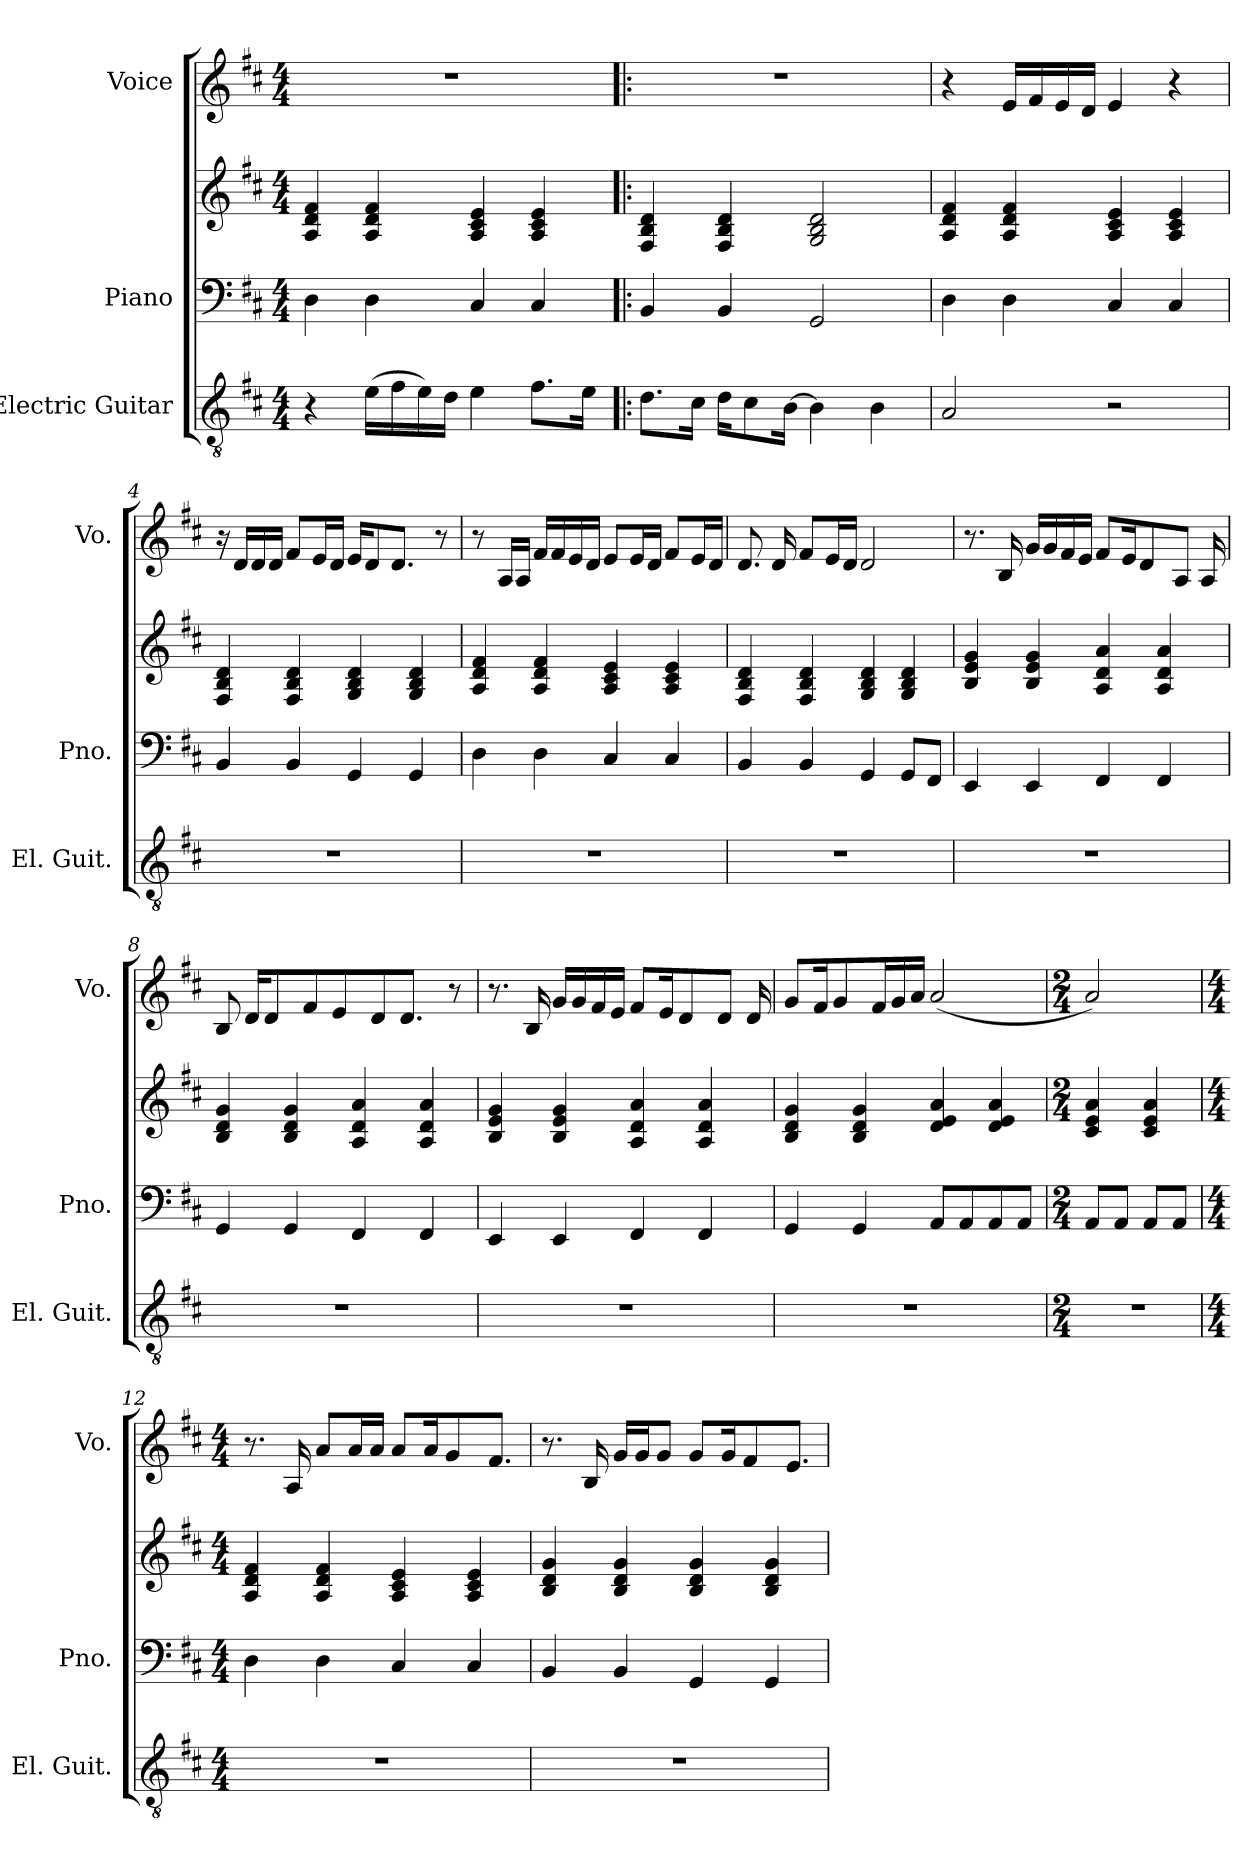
**kern	**kern	**kern	**kern
*part3	*part2	*part2	*part1
*staff4	*staff3	*staff2	*staff1
*I"Electric Guitar	*I"Piano	*	*I"Voice
*I'El. Guit.	*I'Pno.	*	*I'Vo.
*clefGv2	*clefF4	*clefG2	*clefG2
*k[f#c#]	*k[f#c#]	*k[f#c#]	*k[f#c#]
*M4/4	*M4/4	*M4/4	*M4/4
=1	=1	=1	=1
4r	4D\	4A/ 4d/ 4f#/	1r
(>16e\LL	4D\	4A/ 4d/ 4f#/	.
16f#\	.	.	.
16e\)	.	.	.
16d\JJ	.	.	.
4e\	4C#/	4A/ 4c#/ 4e/	.
8.f#\L	4C#/	4A/ 4c#/ 4e/	.
16e\Jk	.	.	.
=2!|:	=2!|:	=2!|:	=2!|:
8.d\L	4BB/	4F#/ 4B/ 4d/	1r
16c#\Jk	.	.	.
16d\KL	4BB/	4F#/ 4B/ 4d/	.
8c#\	.	.	.
[16B\Jk	.	.	.
4B\]	2GG/	2G/ 2B/ 2d/	.
4B\	.	.	.
=3	=3	=3	=3
2A/	4D\	4A/ 4d/ 4f#/	4r
.	4D\	4A/ 4d/ 4f#/	16e/LL
.	.	.	16f#/
.	.	.	16e/
.	.	.	16d/JJ
2r	4C#/	4A/ 4c#/ 4e/	4e/
.	4C#/	4A/ 4c#/ 4e/	4r
=4	=4	=4	=4
1r	4BB/	4F#/ 4B/ 4d/	16r
.	.	.	16d/LL
.	.	.	16d/
.	.	.	16d/JJ
.	4BB/	4F#/ 4B/ 4d/	8f#/L
.	.	.	16e/L
.	.	.	16d/JJ
.	4GG/	4G/ 4B/ 4d/	16e/KL
.	.	.	8d/
.	.	.	8.d/J
.	4GG/	4G/ 4B/ 4d/	.
.	.	.	8r
!!LO:LB:g=z
=5	=5	=5	=5
1r	4D\	4A/ 4d/ 4f#/	8r
.	.	.	16A/LL
.	.	.	16A/JJ
.	4D\	4A/ 4d/ 4f#/	16f#/LL
.	.	.	16f#/
.	.	.	16e/
.	.	.	16d/JJ
.	4C#/	4A/ 4c#/ 4e/	8e/L
.	.	.	16e/L
.	.	.	16d/JJ
.	4C#/	4A/ 4c#/ 4e/	8f#/L
.	.	.	16e/L
.	.	.	16d/JJ
=6	=6	=6	=6
1r	4BB/	4F#/ 4B/ 4d/	8.d/
.	.	.	16d/
.	4BB/	4F#/ 4B/ 4d/	8f#/L
.	.	.	16e/L
.	.	.	16d/JJ
.	4GG/	4G/ 4B/ 4d/	2d/
.	8GG/L	4G/ 4B/ 4d/	.
.	8FF#/J	.	.
=7	=7	=7	=7
1r	4EE/	4B/ 4e/ 4g/	8.r
.	.	.	16B/
.	4EE/	4B/ 4e/ 4g/	16g/LL
.	.	.	16g/
.	.	.	16f#/
.	.	.	16e/JJ
.	4FF#/	4A/ 4d/ 4a/	8f#/L
.	.	.	16e/K
.	.	.	8d/
.	4FF#/	4A/ 4d/ 4a/	.
.	.	.	8A/J
.	.	.	16A/
!!LO:LB:g=z
=8	=8	=8	=8
1r	4GG/	4B/ 4d/ 4g/	8B/
.	.	.	16d/KL
.	.	.	8d/
.	4GG/	4B/ 4d/ 4g/	.
.	.	.	8f#/
.	.	.	8e/
.	4FF#/	4A/ 4d/ 4a/	.
.	.	.	8d/
.	.	.	8.d/J
.	4FF#/	4A/ 4d/ 4a/	.
.	.	.	8r
=9	=9	=9	=9
1r	4EE/	4B/ 4e/ 4g/	8.r
.	.	.	16B/
.	4EE/	4B/ 4e/ 4g/	16g/LL
.	.	.	16g/
.	.	.	16f#/
.	.	.	16e/JJ
.	4FF#/	4A/ 4d/ 4a/	8f#/L
.	.	.	16e/K
.	.	.	8d/
.	4FF#/	4A/ 4d/ 4a/	.
.	.	.	8d/J
.	.	.	16d/
=10	=10	=10	=10
1r	4GG/	4B/ 4d/ 4g/	8g/L
.	.	.	16f#/K
.	.	.	8g/
.	4GG/	4B/ 4d/ 4g/	.
.	.	.	16f#/L
.	.	.	16g/
.	.	.	16a/JJ
.	8AA/L	4d/ 4e/ 4a/	(<2a/
.	8AA/	.	.
.	8AA/	4d/ 4e/ 4a/	.
.	8AA/J	.	.
!!LO:PB:g=z
=11	=11	=11	=11
*M2/4	*M2/4	*M2/4	*M2/4
2r	8AA/L	4c#/ 4e/ 4a/	2a/)
.	8AA/J	.	.
.	8AA/L	4c#/ 4e/ 4a/	.
.	8AA/J	.	.
=12	=12	=12	=12
*M4/4	*M4/4	*M4/4	*M4/4
1r	4D\	4A/ 4d/ 4f#/	8.r
.	.	.	16A/
.	4D\	4A/ 4d/ 4f#/	8a/L
.	.	.	16a/L
.	.	.	16a/JJ
.	4C#/	4A/ 4c#/ 4e/	8a/L
.	.	.	16a/K
.	.	.	8g/
.	4C#/	4A/ 4c#/ 4e/	.
.	.	.	8.f#/J
=13	=13	=13	=13
1r	4BB/	4B/ 4d/ 4g/	8.r
.	.	.	16B/
.	4BB/	4B/ 4d/ 4g/	16g/LL
.	.	.	16g/J
.	.	.	8g/J
.	4GG/	4B/ 4d/ 4g/	8g/L
.	.	.	16g/K
.	.	.	8f#/
.	4GG/	4B/ 4d/ 4g/	.
.	.	.	8.e/J
=	=	=	=
*-	*-	*-	*-
